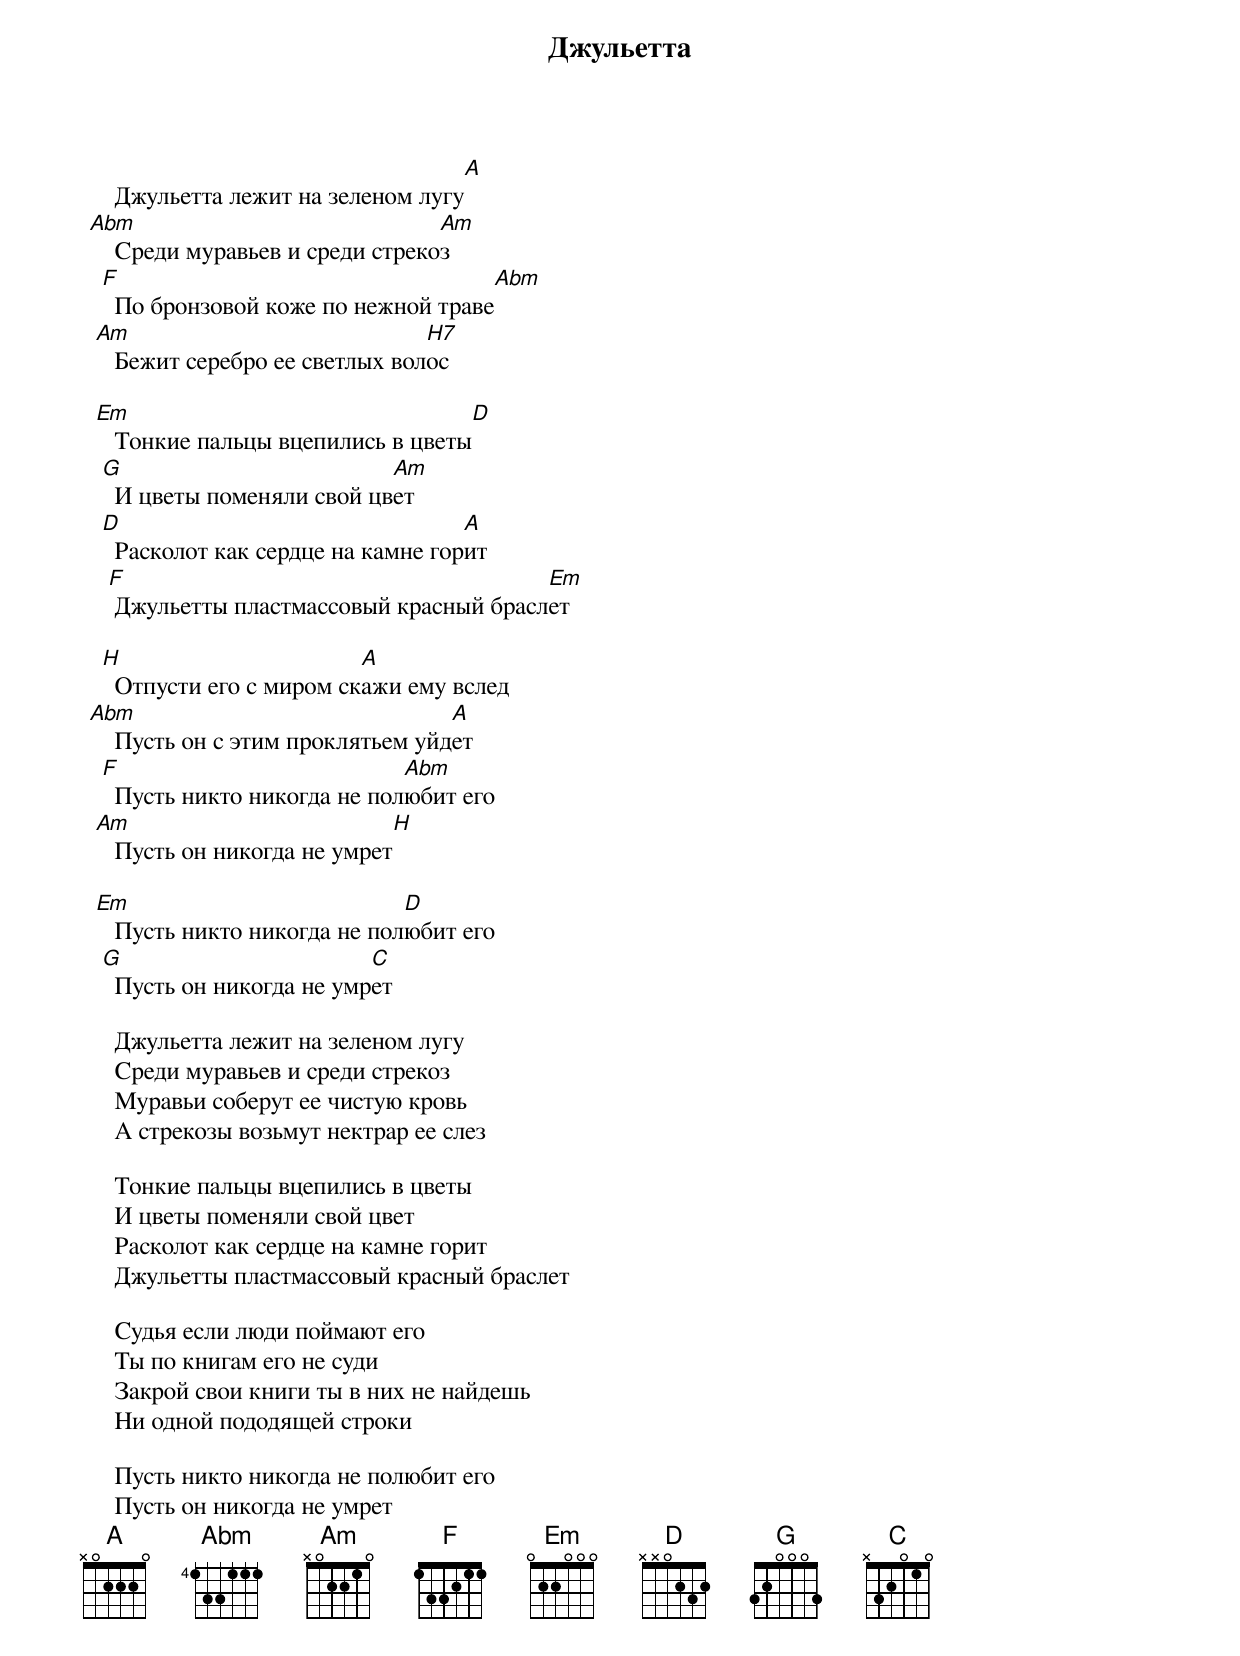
           Джульетта
                                     A
     Джульетта лежит на зеленом лугу
 Abm                              Am
     Среди муравьев и среди стрекоз
   F                                   Abm
     По бронзовой коже по нежной траве
  Am                             H7
     Бежит серебро ее светлых волос

  Em                                 D
     Тонкие пальцы вцепились в цветы
   G                         Am
     И цветы поменяли свой цвет
   D                                 A
     Расколот как сердце на камне горит
    F                                     Em
     Джульетты пластмассовый красный браслет

   H                       A
     Отпусти его с миром скажи ему вслед
 Abm                               A
     Пусть он с этим проклятьем уйдет
   F                           Abm
     Пусть никто никогда не полюбит его
  Am                           H
     Пусть он никогда не умрет

  Em                           D
     Пусть никто никогда не полюбит его
   G                        C
     Пусть он никогда не умрет

     Джульетта лежит на зеленом лугу
     Среди муравьев и среди стрекоз
     Муравьи соберут ее чистую кровь
     А стрекозы возьмут нектрар ее слез

     Тонкие пальцы вцепились в цветы
     И цветы поменяли свой цвет
     Расколот как сердце на камне горит
     Джульетты пластмассовый красный браслет

     Судья если люди поймают его
     Ты по книгам его не суди
     Закрой свои книги ты в них не найдешь
     Ни одной пододящей строки

     Пусть никто никогда не полюбит его
     Пусть он никогда не умрет
